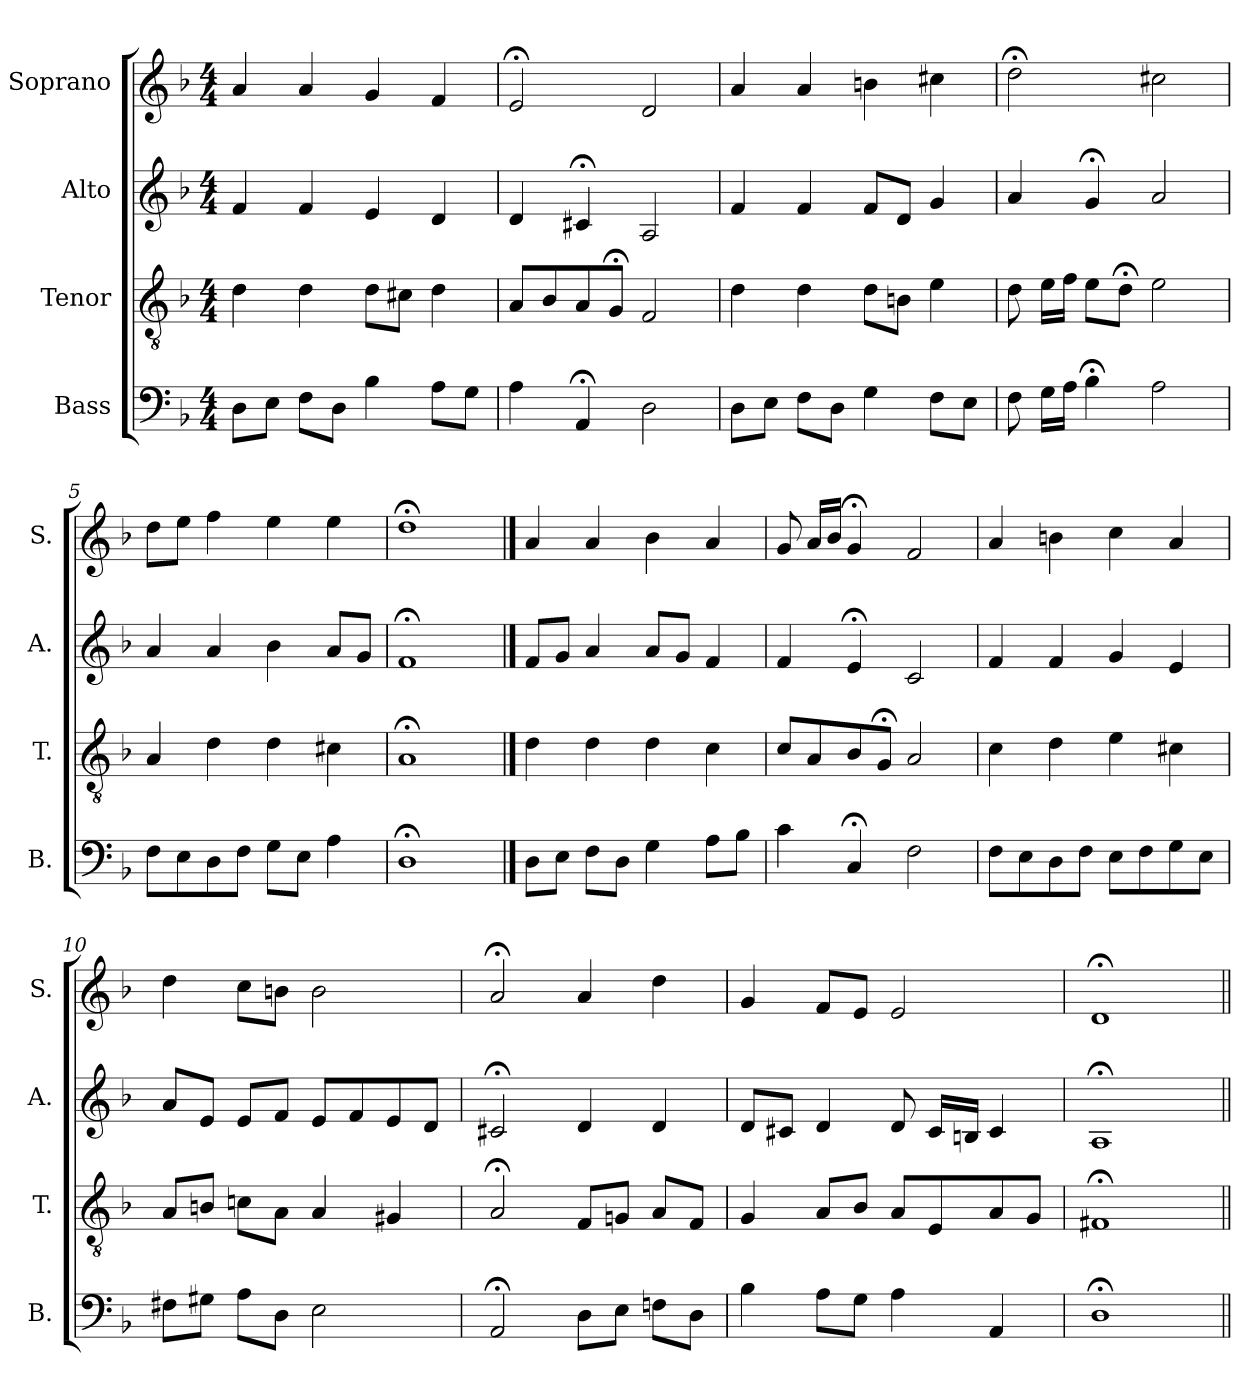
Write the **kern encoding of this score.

**kern	**kern	**kern	**kern
*part4	*part3	*part2	*part1
*staff4	*staff3	*staff2	*staff1
*I"Bass	*I"Tenor	*I"Alto	*I"Soprano
*I'B.	*I'T.	*I'A.	*I'S.
*clefF4	*clefGv2	*clefG2	*clefG2
*	*ITrd7c12	*	*
*k[b-]	*k[b-]	*k[b-]	*k[b-]
*F:	*F:	*F:	*F:
*M4/4	*M4/4	*M4/4	*M4/4
=1	=1	=1	=1
8D\L	4D\	4f/	4a/
8E\J	.	.	.
8F\L	4D\	4f/	4a/
8D\J	.	.	.
4B-\	8D\L	4e/	4g/
.	8C#X\J	.	.
8A\L	4D\	4d/	4f/
8G\J	.	.	.
=2	=2	=2	=2
4A\	8AA/L	4d/	2e;</
.	8BB-/	.	.
4AA;</	8AA/	4c#X;</	.
.	8GG;</J	.	.
2D\	2FF/	2A/	2d/
=3	=3	=3	=3
8D\L	4D\	4f/	4a/
8E\J	.	.	.
8F\L	4D\	4f/	4a/
8D\J	.	.	.
4G\	8D\L	8f/L	4bn\
.	8BBn\J	8d/J	.
8F\L	4E\	4g/	4cc#X\
8E\J	.	.	.
=4	=4	=4	=4
8F\	8D\	4a/	2dd;<\
16G\LL	16E\LL	.	.
16A\JJ	16F\JJ	.	.
4B-;<\	8E\L	4g;</	.
.	8D;<\J	.	.
2A\	2E\	2a/	2cc#X\
!!LO:LB:g=z
=5	=5	=5	=5
8F\L	4AA/	4a/	8dd\L
8E\	.	.	8ee\J
8D\	4D\	4a/	4ff\
8F\J	.	.	.
8G\L	4D\	4b-\	4ee\
8E\J	.	.	.
4A\	4C#X\	8a/L	4ee\
.	.	8g/J	.
=6	=6	=6	=6
1D;<\	1AA;</	1f;</	1dd;<\
==7	==7	==7	==7
8D\L	4D\	8f/L	4a/
8E\J	.	8g/J	.
8F\L	4D\	4a/	4a/
8D\J	.	.	.
4G\	4D\	8a/L	4b-\
.	.	8g/J	.
8A\L	4C\	4f/	4a/
8B-\J	.	.	.
=8	=8	=8	=8
4c\	8C/L	4f/	8g/
.	8AA/	.	16a/LL
.	.	.	16b-/JJ
4C;</	8BB-/	4e;</	4g;</
.	8GG;</J	.	.
2F\	2AA/	2c/	2f/
=9	=9	=9	=9
8F\L	4C\	4f/	4a/
8E\	.	.	.
8D\	4D\	4f/	4bn\
8F\J	.	.	.
8E\L	4E\	4g/	4cc\
8F\	.	.	.
8G\	4C#X\	4e/	4a/
8E\J	.	.	.
!!LO:PB:g=z
=10	=10	=10	=10
8F#X\L	8AA/L	8a/L	4dd\
8G#X\J	8BBn/J	8e/J	.
8A\L	8Cn\L	8e/L	8cc\L
8D\J	8AA\J	8f/J	8bn\J
2E\	4AA/	8e/L	2b\
.	.	8f/	.
.	4GG#X/	8e/	.
.	.	8d/J	.
=11	=11	=11	=11
2AA;</	2AA;</	2c#X;</	2a;</
8D\L	8FF/L	4d/	4a/
8E\J	8GGn/J	.	.
8Fn\L	8AA/L	4d/	4dd\
8D\J	8FF/J	.	.
=12	=12	=12	=12
4B-\	4GG/	8d/L	4g/
.	.	8c#X/J	.
8A\L	8AA/L	4d/	8f/L
8G\J	8BB-/J	.	8e/J
4A\	8AA/L	8d/	2e/
.	8EE/	16c#/LL	.
.	.	16Bn/JJ	.
4AA/	8AA/	4c#/	.
.	8GG/J	.	.
=13	=13	=13	=13
1D;<\	1FF#X;</	1A;</	1d;</
=||	=||	=||	=||
*-	*-	*-	*-
